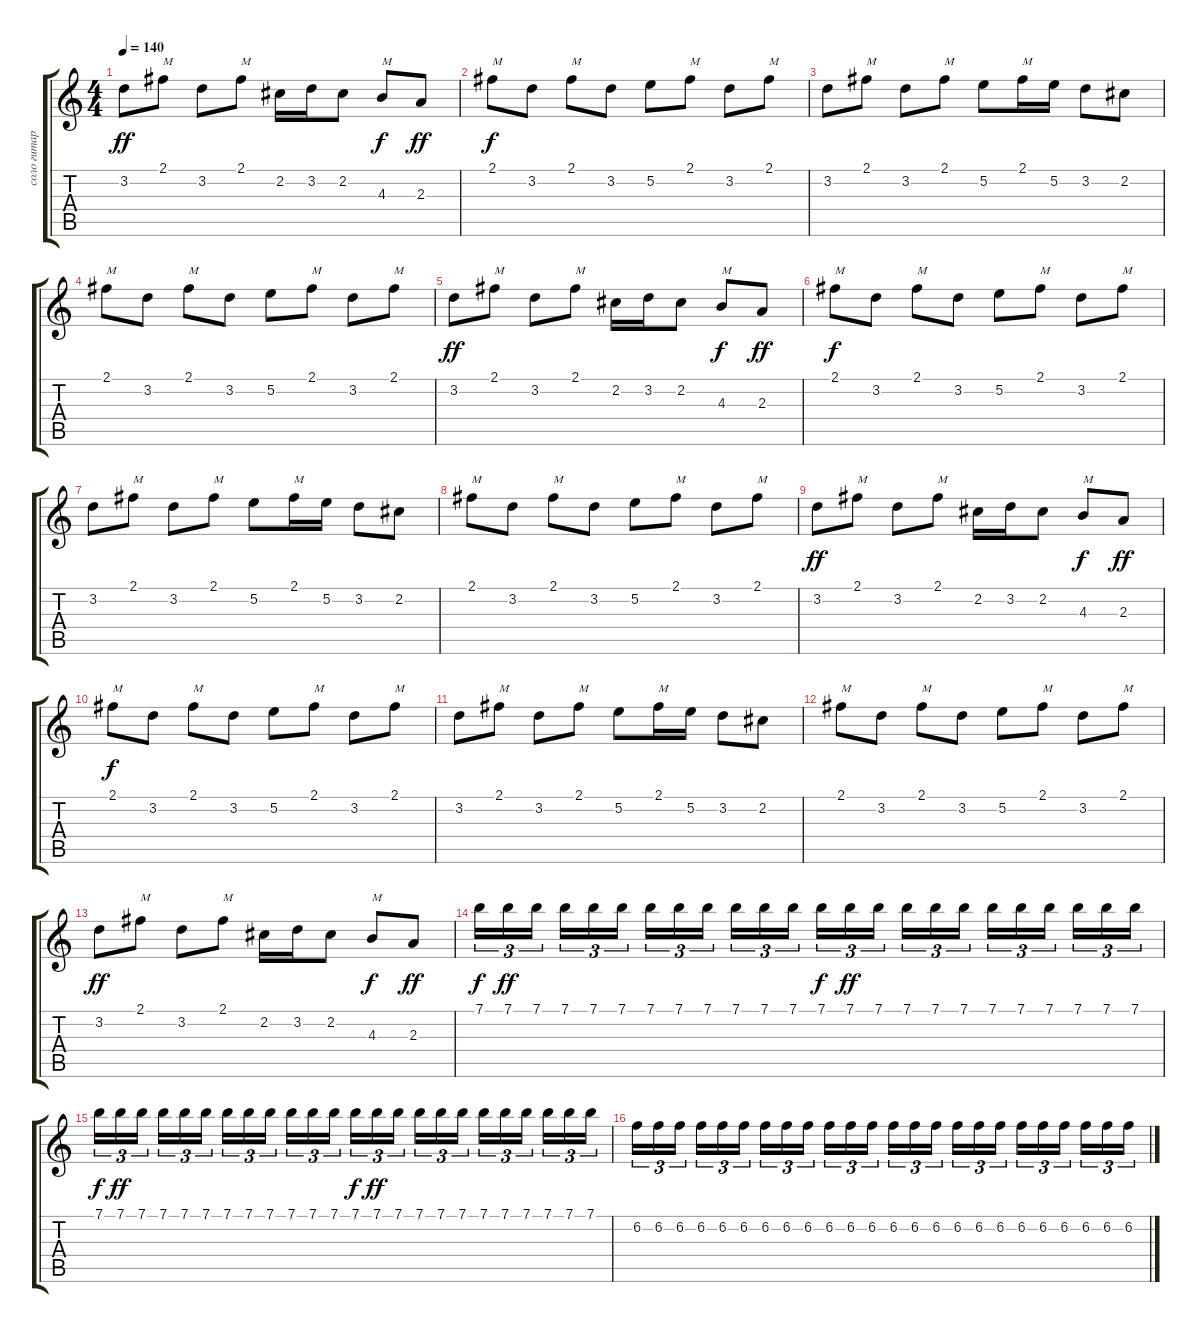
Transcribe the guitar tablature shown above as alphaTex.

\track ("соло гитара" "соло гитар") {instrument overdrivenguitar}
\staff {score tabs}
\tuning (E4 B3 G3 D3 A2 E2) {hide}
\ts (4 4)
\tempo 140
\clef g2
\ks c
3.2.8{dy ff} 2.1.8{txt "M"} 3.2.8 2.1.8{txt "M"} 2.2.16 3.2.16 2.2.8 4.3.8{txt "M" dy f} 2.3.8{dy ff} |
2.1.8{txt "М" dy f} 3.2.8 2.1.8{txt "М"} 3.2.8 5.2.8 2.1.8{txt "М"} 3.2.8 2.1.8{txt "М"} |
3.2.8 2.1.8{txt "M"} 3.2.8 2.1.8{txt "M"} 5.2.8 2.1.16{txt "M"} 5.2.16 3.2.8 2.2.8 |
2.1.8{txt "М"} 3.2.8 2.1.8{txt "М"} 3.2.8 5.2.8 2.1.8{txt "М"} 3.2.8 2.1.8{txt "М"} |
3.2.8{dy ff} 2.1.8{txt "M"} 3.2.8 2.1.8{txt "M"} 2.2.16 3.2.16 2.2.8 4.3.8{txt "M" dy f} 2.3.8{dy ff} |
2.1.8{txt "М" dy f} 3.2.8 2.1.8{txt "М"} 3.2.8 5.2.8 2.1.8{txt "М"} 3.2.8 2.1.8{txt "М"} |
3.2.8 2.1.8{txt "M"} 3.2.8 2.1.8{txt "M"} 5.2.8 2.1.16{txt "M"} 5.2.16 3.2.8 2.2.8 |
2.1.8{txt "М"} 3.2.8 2.1.8{txt "М"} 3.2.8 5.2.8 2.1.8{txt "М"} 3.2.8 2.1.8{txt "М"} |
3.2.8{dy ff} 2.1.8{txt "M"} 3.2.8 2.1.8{txt "M"} 2.2.16 3.2.16 2.2.8 4.3.8{txt "M" dy f} 2.3.8{dy ff} |
2.1.8{txt "М" dy f} 3.2.8 2.1.8{txt "М"} 3.2.8 5.2.8 2.1.8{txt "М"} 3.2.8 2.1.8{txt "М"} |
3.2.8 2.1.8{txt "M"} 3.2.8 2.1.8{txt "M"} 5.2.8 2.1.16{txt "M"} 5.2.16 3.2.8 2.2.8 |
2.1.8{txt "М"} 3.2.8 2.1.8{txt "М"} 3.2.8 5.2.8 2.1.8{txt "М"} 3.2.8 2.1.8{txt "М"} |
3.2.8{dy ff} 2.1.8{txt "M"} 3.2.8 2.1.8{txt "M"} 2.2.16 3.2.16 2.2.8 4.3.8{txt "M" dy f} 2.3.8{dy ff} |
7.1.16{tu (3 2) dy f} 7.1.16{tu (3 2) dy ff} 7.1.16{tu (3 2) beam splitsecondary} 7.1.16{tu (3 2)} 7.1.16{tu (3 2)} 7.1.16{tu (3 2)} 7.1.16{tu (3 2)} 7.1.16{tu (3 2)} 7.1.16{tu (3 2) beam splitsecondary} 7.1.16{tu (3 2)} 7.1.16{tu (3 2)} 7.1.16{tu (3 2)} 7.1.16{tu (3 2) dy f} 7.1.16{tu (3 2) dy ff} 7.1.16{tu (3 2) beam splitsecondary} 7.1.16{tu (3 2)} 7.1.16{tu (3 2)} 7.1.16{tu (3 2)} 7.1.16{tu (3 2)} 7.1.16{tu (3 2)} 7.1.16{tu (3 2) beam splitsecondary} 7.1.16{tu (3 2)} 7.1.16{tu (3 2)} 7.1.16{tu (3 2)} |
7.1.16{tu (3 2) dy f} 7.1.16{tu (3 2) dy ff} 7.1.16{tu (3 2) beam splitsecondary} 7.1.16{tu (3 2)} 7.1.16{tu (3 2)} 7.1.16{tu (3 2)} 7.1.16{tu (3 2)} 7.1.16{tu (3 2)} 7.1.16{tu (3 2) beam splitsecondary} 7.1.16{tu (3 2)} 7.1.16{tu (3 2)} 7.1.16{tu (3 2)} 7.1.16{tu (3 2) dy f} 7.1.16{tu (3 2) dy ff} 7.1.16{tu (3 2) beam splitsecondary} 7.1.16{tu (3 2)} 7.1.16{tu (3 2)} 7.1.16{tu (3 2)} 7.1.16{tu (3 2)} 7.1.16{tu (3 2)} 7.1.16{tu (3 2) beam splitsecondary} 7.1.16{tu (3 2)} 7.1.16{tu (3 2)} 7.1.16{tu (3 2)} |
6.2.16{tu (3 2)} 6.2.16{tu (3 2)} 6.2.16{tu (3 2) beam splitsecondary} 6.2.16{tu (3 2)} 6.2.16{tu (3 2)} 6.2.16{tu (3 2)} 6.2.16{tu (3 2)} 6.2.16{tu (3 2)} 6.2.16{tu (3 2) beam splitsecondary} 6.2.16{tu (3 2)} 6.2.16{tu (3 2)} 6.2.16{tu (3 2)} 6.2.16{tu (3 2)} 6.2.16{tu (3 2)} 6.2.16{tu (3 2) beam splitsecondary} 6.2.16{tu (3 2)} 6.2.16{tu (3 2)} 6.2.16{tu (3 2)} 6.2.16{tu (3 2)} 6.2.16{tu (3 2)} 6.2.16{tu (3 2) beam splitsecondary} 6.2.16{tu (3 2)} 6.2.16{tu (3 2)} 6.2.16{tu (3 2)}
